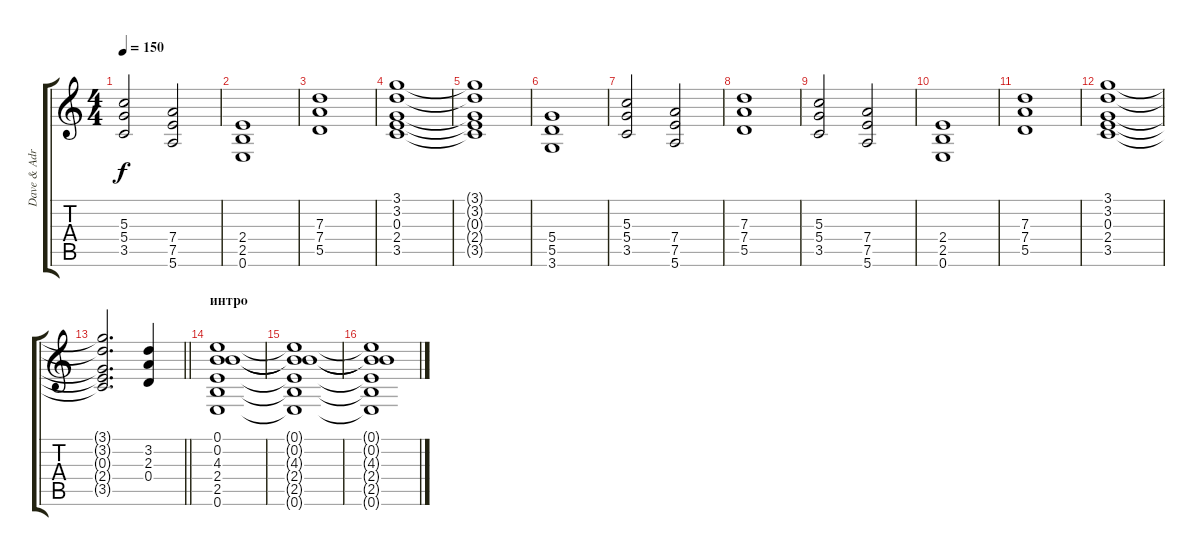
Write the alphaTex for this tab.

\track ("Dave & Adrian (Rhythm Guitar)" "Dave & Adr") {instrument distortionguitar}
\staff {score tabs}
\tuning (E4 B3 G3 D3 A2 E2) {hide}
\ts (4 4)
\tempo 150
\clef g2
\ks c
(5.3 5.4 3.5).2{dy f} (7.4 7.5 5.6).2 |
(2.4 2.5 0.6).1 |
(7.3 7.4 5.5).1 |
(3.1 3.2 0.3 2.4 3.5).1 |
(3.1{t} 3.2{t} 0.3{t} 2.4{t} 3.5{t}).1 |
(5.4 5.5 3.6).1 |
(5.3 5.4 3.5).2 (7.4 7.5 5.6).2 |
(7.3 7.4 5.5).1 |
(5.3 5.4 3.5).2 (7.4 7.5 5.6).2 |
(2.4 2.5 0.6).1 |
(7.3 7.4 5.5).1 |
(3.1 3.2 0.3 2.4 3.5).1 |
\barLineRight lightlight
(3.1{t} 3.2{t} 0.3{t} 2.4{t} 3.5{t}).2{d} (3.2 2.3 0.4).4 |
\section ("" "интро")
(0.1 0.2 4.3 2.4 2.5 0.6).1 |
(0.1{t} 0.2{t} 4.3{t} 2.4{t} 2.5{t} 0.6{t}).1 |
(0.1{t} 0.2{t} 4.3{t} 2.4{t} 2.5{t} 0.6{t}).1
